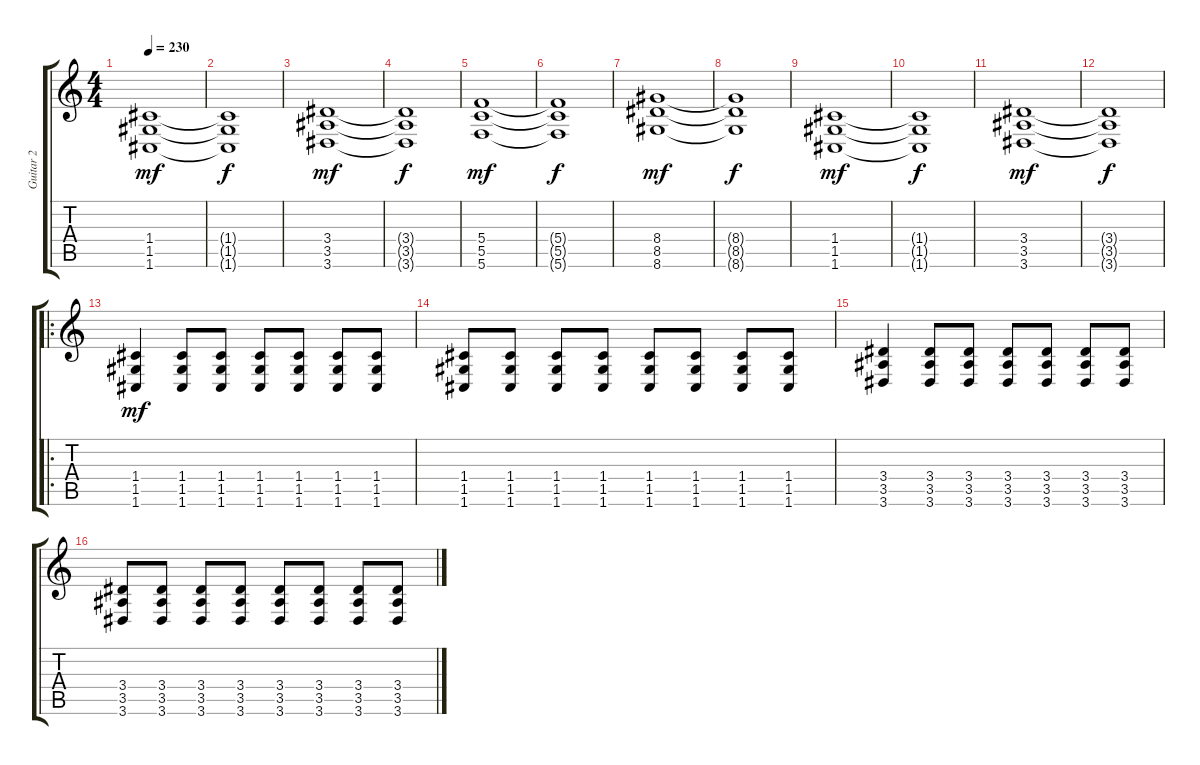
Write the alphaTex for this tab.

\track ("Guitar 2" "Guitar 2") {instrument distortionguitar}
\staff {score tabs}
\tuning (D4 A3 F3 C3 G2 C2) {hide}
\ts (4 4)
\tempo 230
\clef g2
\ks c
(1.4 1.5 1.6).1{dy mf} |
(1.4{t} 1.5{t} 1.6{t}).1{dy f} |
(3.4 3.5 3.6).1{dy mf} |
(3.4{t} 3.5{t} 3.6{t}).1{dy f} |
(5.4 5.5 5.6).1{dy mf} |
(5.4{t} 5.5{t} 5.6{t}).1{dy f} |
(8.4 8.5 8.6).1{dy mf} |
(8.4{t} 8.5{t} 8.6{t}).1{dy f} |
(1.4 1.5 1.6).1{dy mf} |
(1.4{t} 1.5{t} 1.6{t}).1{dy f} |
(3.4 3.5 3.6).1{dy mf} |
(3.4{t} 3.5{t} 3.6{t}).1{dy f} |
\ro
(1.4 1.5 1.6).4{dy mf} (1.4 1.5 1.6).8 (1.4 1.5 1.6).8 (1.4 1.5 1.6).8 (1.4 1.5 1.6).8 (1.4 1.5 1.6).8 (1.4 1.5 1.6).8 |
(1.4 1.5 1.6).8 (1.4 1.5 1.6).8 (1.4 1.5 1.6).8 (1.4 1.5 1.6).8 (1.4 1.5 1.6).8 (1.4 1.5 1.6).8 (1.4 1.5 1.6).8 (1.4 1.5 1.6).8 |
(3.4 3.5 3.6).4 (3.4 3.5 3.6).8 (3.4 3.5 3.6).8 (3.4 3.5 3.6).8 (3.4 3.5 3.6).8 (3.4 3.5 3.6).8 (3.4 3.5 3.6).8 |
(3.4 3.5 3.6).8 (3.4 3.5 3.6).8 (3.4 3.5 3.6).8 (3.4 3.5 3.6).8 (3.4 3.5 3.6).8 (3.4 3.5 3.6).8 (3.4 3.5 3.6).8 (3.4 3.5 3.6).8
